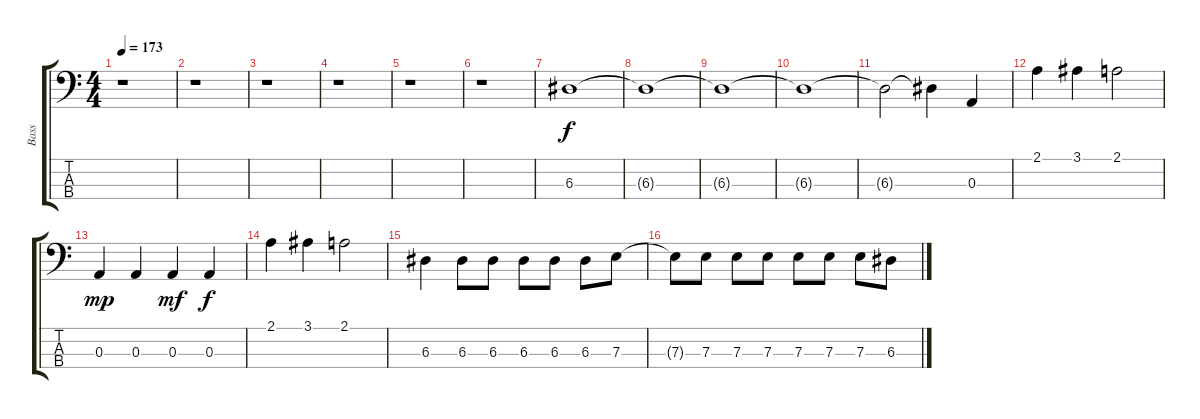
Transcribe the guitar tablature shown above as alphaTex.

\track ("Bass" "Bass") {instrument electricbasspick}
\staff {score tabs}
\tuning (G2 D2 A1 E1) {hide}
\ts (4 4)
\tempo 173
\clef f4
\ks c
r.1{dy f instrument electricbasspick} |
r.1 |
r.1 |
r.1 |
r.1 |
r.1 |
6.3.1{volume 11} |
6.3{t}.1 |
6.3{t}.1 |
6.3{t}.1 |
6.3{t}.2 6.3{t}.4 0.3.4{balance 15 instrument contrabass} |
2.1.4 3.1.4 2.1.2 |
0.3.4{dy mp} 0.3.4 0.3.4{dy mf} 0.3.4{dy f} |
2.1.4 3.1.4 2.1.2 |
6.3.4{volume 16 balance 8 instrument electricbassfinger} 6.3.8 6.3.8 6.3.8 6.3.8 6.3.8 7.3.8 |
7.3{t}.8 7.3.8 7.3.8 7.3.8 7.3.8 7.3.8 7.3.8 6.3.8
